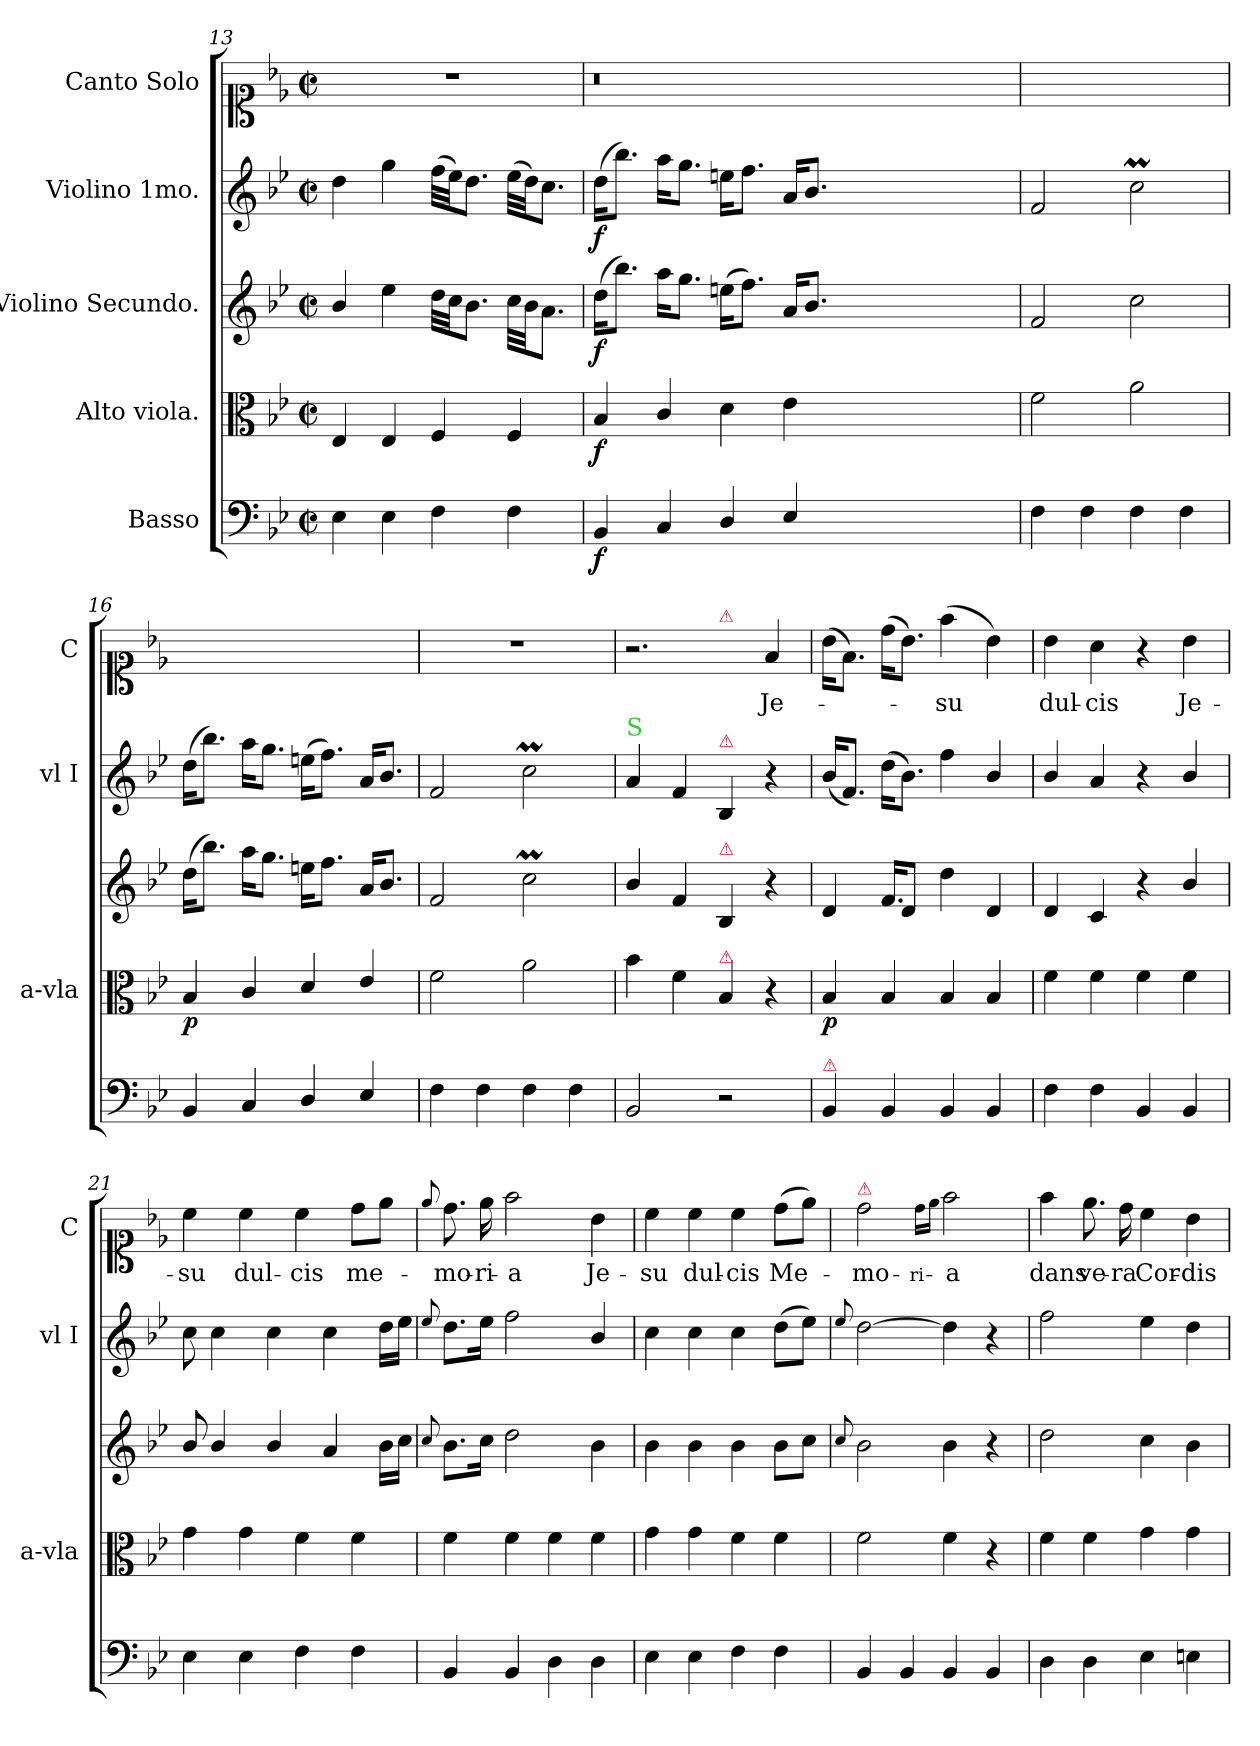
**kern	**dynam	**kern	**dynam	**kern	**dynam	**kern	**dynam	**kern	**text
*part5	*part5	*part4	*part4	*part3	*part3	*part2	*part2	*part1	*part1
*staff5	*staff5	*staff4	*staff4	*staff3	*staff3	*staff2	*staff2	*staff1	*staff1
*I"Basso	*	*I"Alto viola.	*	*I"Violino Secundo.	*	*I"Violino 1mo.	*	*I"Canto Solo	*
*	*	*I'a-vla	*	*	*	*I'vl I	*	*I'C	*
*clefF4	*	*clefC3	*	*clefG2	*	*clefG2	*	*clefC1	*
*k[b-e-]	*	*k[b-e-]	*	*k[b-e-]	*	*k[b-e-]	*	*k[b-e-]	*
*M2/2	*	*M2/2	*	*M2/2	*	*M2/2	*	*M2/2	*
*met(c|)	*	*met(c|)	*	*met(c|)	*	*met(c|)	*	*met(c|)	*
=13	=13	=13	=13	=13	=13	=13	=13	=13	=13
4E-\	.	4E-/	.	4b-/	.	4dd\	.	1r	.
4E-\	.	4E-/	.	4ee-\	.	4gg\	.	.	.
4F\	.	4F/	.	32dd\LLL	.	(32ff\LLL	.	.	.
.	.	.	.	32cc\JJ	.	32ee-\JJ)	.	.	.
.	.	.	.	8.b-\J	.	8.dd\J	.	.	.
4F\	.	4F/	.	32cc\LLL	.	(32ee-\LLL	.	.	.
.	.	.	.	32b-\JJ	.	32dd\JJ)	.	.	.
.	.	.	.	8.a\J	.	8.cc\J	.	.	.
=14	=14	=14	=14	=14	=14	=14	=14	=14	=14
!	!	!	!	!	!LO:DY:b	!	!LO:DY:b	!	!
4BB-/	f	4B-/	f	(16dd\KL	f	(16dd\KL	f	0.r	.
.	.	.	.	8.bb-\J)	.	8.bb-\J)	.	.	.
4C/	.	4c/	.	16aa\KL	.	16aa\KL	.	.	.
.	.	.	.	8.gg\J	.	8.gg\J	.	.	.
4D/	.	4d\	.	(16een\KL	.	16een\KL	.	.	.
.	.	.	.	8.ff\J)	.	8.ff\J	.	.	.
4E-/	.	4e-\	.	16a/KL	.	16a/KL	.	.	.
.	.	.	.	8.b-/J	.	8.b-/J	.	.	.
0ryy	.	0ryy	.	0ryy	.	0ryy	.	.	.
=15	=15	=15	=15	=15	=15	=15	=15	=15	=15
4F\	.	2f\	.	2f/	.	2f/	.	1ryy	.
4F\	.	.	.	.	.	.	.	.	.
4F\	.	2a\	.	2cc\	.	2ccM\	.	.	.
4F\	.	.	.	.	.	.	.	.	.
=16	=16	=16	=16	=16	=16	=16	=16	=16	=16
4BB-/	.	4B-/	p	(16dd\KL	.	(16dd\KL	.	1ryy	.
.	.	.	.	8.bb-\J)	.	8.bb-\J)	.	.	.
4C/	.	4c/	.	16aa\KL	.	16aa\KL	.	.	.
.	.	.	.	8.gg\J	.	8.gg\J	.	.	.
4D/	.	4d/	.	16een\KL	.	(16een\KL	.	.	.
.	.	.	.	8.ff\J	.	8.ff\J)	.	.	.
4E-/	.	4e-/	.	16a/KL	.	16a/KL	.	.	.
.	.	.	.	8.b-/J	.	8.b-/J	.	.	.
=17	=17	=17	=17	=17	=17	=17	=17	=17	=17
4F\	.	2f\	.	2f/	.	2f/	.	1r	.
4F\	.	.	.	.	.	.	.	.	.
4F\	.	2a\	.	2ccM\	.	2ccM\	.	.	.
4F\	.	.	.	.	.	.	.	.	.
=18	=18	=18	=18	=18	=18	=18	=18	=18	=18
!	!	!	!	!	!	!LO:TX:a:color=limegreen:t=S	!	!	!
!	!	!	!	!	!	!	!	!LO:N:vis=4	!
*	*	*	*	*	*	*	*	*^	*
2BB-/	.	4b-\	.	4b-/	.	4a/	.	2.r	2ryy	.
.	.	4f\	.	4f/	.	4f/	.	.	.	.
!	!	!	!	!	!	!	!	!	!LO:TX:a:color=crimson:t=⚠	!
!	!	!	!	!	!	!LO:TX:a:color=crimson:t=⚠	!	!	!	!
!	!	!	!	!LO:TX:a:color=crimson:t=⚠	!	!	!	!	!	!
!	!	!LO:TX:a:color=crimson:t=⚠	!	!	!	!	!	!	!	!
2r	.	4B-/	.	4B-/	.	4B-/	.	.	2ryy	.
.	.	4r	.	4r	.	4r	.	4f/	.	Je-
=19	=19	=19	=19	=19	=19	=19	=19	=19	=19	=19
!LO:TX:a:color=crimson:t=⚠	!	!	!	!	!	!	!	!	!	!
!	!	!	!	!	!LO:DY:a	!	!LO:DY:b	!	!	!
*	*	*	*	*	*	*	*	*v	*v	*
4BB-/	.	4B-/	p	4d/	Po&colon;	(16b-/KL	pia.	(16b-\KL	.
.	.	.	.	.	.	8.f/J)	.	8.f\J)	.
!	!	!	!	!LO:N:vis=16.	!	!	!	!	!
4BB-/	.	4B-/	.	16f/KL	.	(16dd\KL	.	(16dd\KL	.
!	!	!	!	!LO:N:vis=8	!	!	!	!	!
.	.	.	.	8.d/J	.	8.b-\J)	.	8.b-\J)	.
4BB-/	.	4B-/	.	4dd\	.	4ff\	.	(4ff\	-su
4BB-/	.	4B-/	.	4d/	.	4b-/	.	4b-\)	.
=20	=20	=20	=20	=20	=20	=20	=20	=20	=20
4F\	.	4f\	.	4d/	.	4b-/	.	4b-\	dul-
4F\	.	4f\	.	4c/	.	4a/	.	4a\	-cis
4BB-/	.	4f\	.	4r	.	4r	.	4r	.
4BB-/	.	4f\	.	4b-/	.	4b-/	.	4b-\	Je-
=21	=21	=21	=21	=21	=21	=21	=21	=21	=21
4E-\	.	4g\	.	8b-/	.	8cc\	.	4cc\	-su
.	.	.	.	4b-/	.	4cc\	.	.	.
4E-\	.	4g\	.	.	.	.	.	4cc\	dul-
.	.	.	.	4b-/	.	4cc\	.	.	.
4F\	.	4f\	.	.	.	.	.	4cc\	-cis
.	.	.	.	4a/	.	4cc\	.	.	.
4F\	.	4f\	.	.	.	.	.	8dd\L	me-
.	.	.	.	16b-\LL	.	16dd\LL	.	8ee-\J	.
.	.	.	.	16cc\JJ	.	16ee-\JJ	.	.	.
=22	=22	=22	=22	=22	=22	=22	=22	=22	=22
.	.	.	.	8qqcc/	.	8qqee-/	.	8qqee-/	.
4BB-/	.	4f\	.	8.b-\L	.	8.dd\L	.	8.dd\	-mo-
.	.	.	.	16cc\Jk	.	16ee-\Jk	.	16ee-\	-ri-
4BB-/	.	4f\	.	2dd\	.	2ff\	.	2ff\	-a
4D\	.	4f\	.	.	.	.	.	.	.
4D\	.	4f\	.	4b-\	.	4b-/	.	4b-\	Je-
=23	=23	=23	=23	=23	=23	=23	=23	=23	=23
4E-\	.	4g\	.	4b-\	.	4cc\	.	4cc\	-su
4E-\	.	4g\	.	4b-\	.	4cc\	.	4cc\	dul-
4F\	.	4f\	.	4b-\	.	4cc\	.	4cc\	-cis
4F\	.	4f\	.	8b-\L	.	(8dd\L	.	(8dd\L	Me-
.	.	.	.	8cc\J	.	8ee-\J)	.	8ee-\J)	.
=24	=24	=24	=24	=24	=24	=24	=24	=24	=24
.	.	.	.	8qqcc/	.	8qqee-/	.	.	.
!	!	!	!	!	!	!	!	!LO:TX:a:color=crimson:t=⚠	!
4BB-/	.	2f\	.	2b-\	.	[2dd\	.	2dd\	-mo-
4BB-/	.	.	.	.	.	.	.	.	.
.	.	.	.	.	.	.	.	16qqdd\LL	-ri-
.	.	.	.	.	.	.	.	16qqee-\JJ	.
4BB-/	.	4f\	.	4b-\	.	4dd\]	.	2ff\	-a
4BB-/	.	4r	.	4r	.	4r	.	.	.
=25	=25	=25	=25	=25	=25	=25	=25	=25	=25
4D\	.	4f\	.	2dd\	.	2ff\	.	4ff\	dans
4D\	.	4f\	.	.	.	.	.	8.ee-\	ve-
.	.	.	.	.	.	.	.	16dd\	-ra
4E-\	.	4g\	.	4cc\	.	4ee-\	.	4cc\	Cor-
4En\	.	4g\	.	4b-\	.	4dd\	.	4b-\	-dis
=	=	=	=	=	=	=	=	=	=
*-	*-	*-	*-	*-	*-	*-	*-	*-	*-
